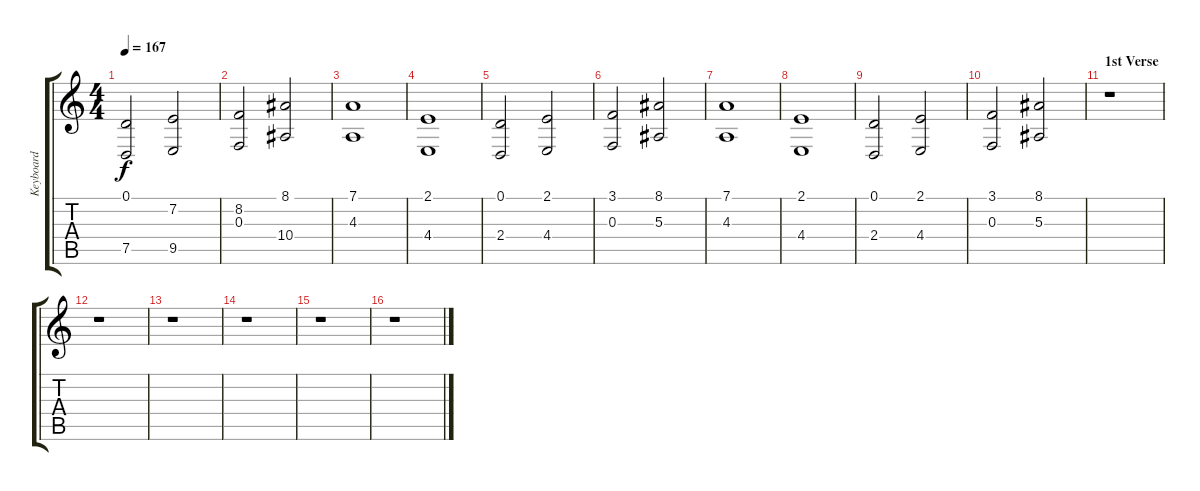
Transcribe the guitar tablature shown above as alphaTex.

\track ("Keyboard" "Keyboard") {instrument stringensemble1}
\staff {score tabs}
\tuning (D4 A3 F3 C3 G2 D2) {hide}
\ts (4 4)
\tempo 167
\clef g2
\ks c
(0.1 7.5).2{dy f} (7.2 9.5).2 |
(8.2 0.3).2 (8.1 10.4).2 |
(7.1 4.3).1{volume 14} |
(2.1 4.4).1 |
(0.1 2.4).2 (2.1 4.4).2 |
(3.1 0.3).2 (8.1 5.3).2 |
(7.1 4.3).1 |
(2.1 4.4).1 |
(0.1 2.4).2 (2.1 4.4).2 |
(3.1 0.3).2 (8.1 5.3).2 |
\section ("" "1st Verse")
r.1 |
r.1 |
r.1 |
r.1 |
r.1 |
r.1
